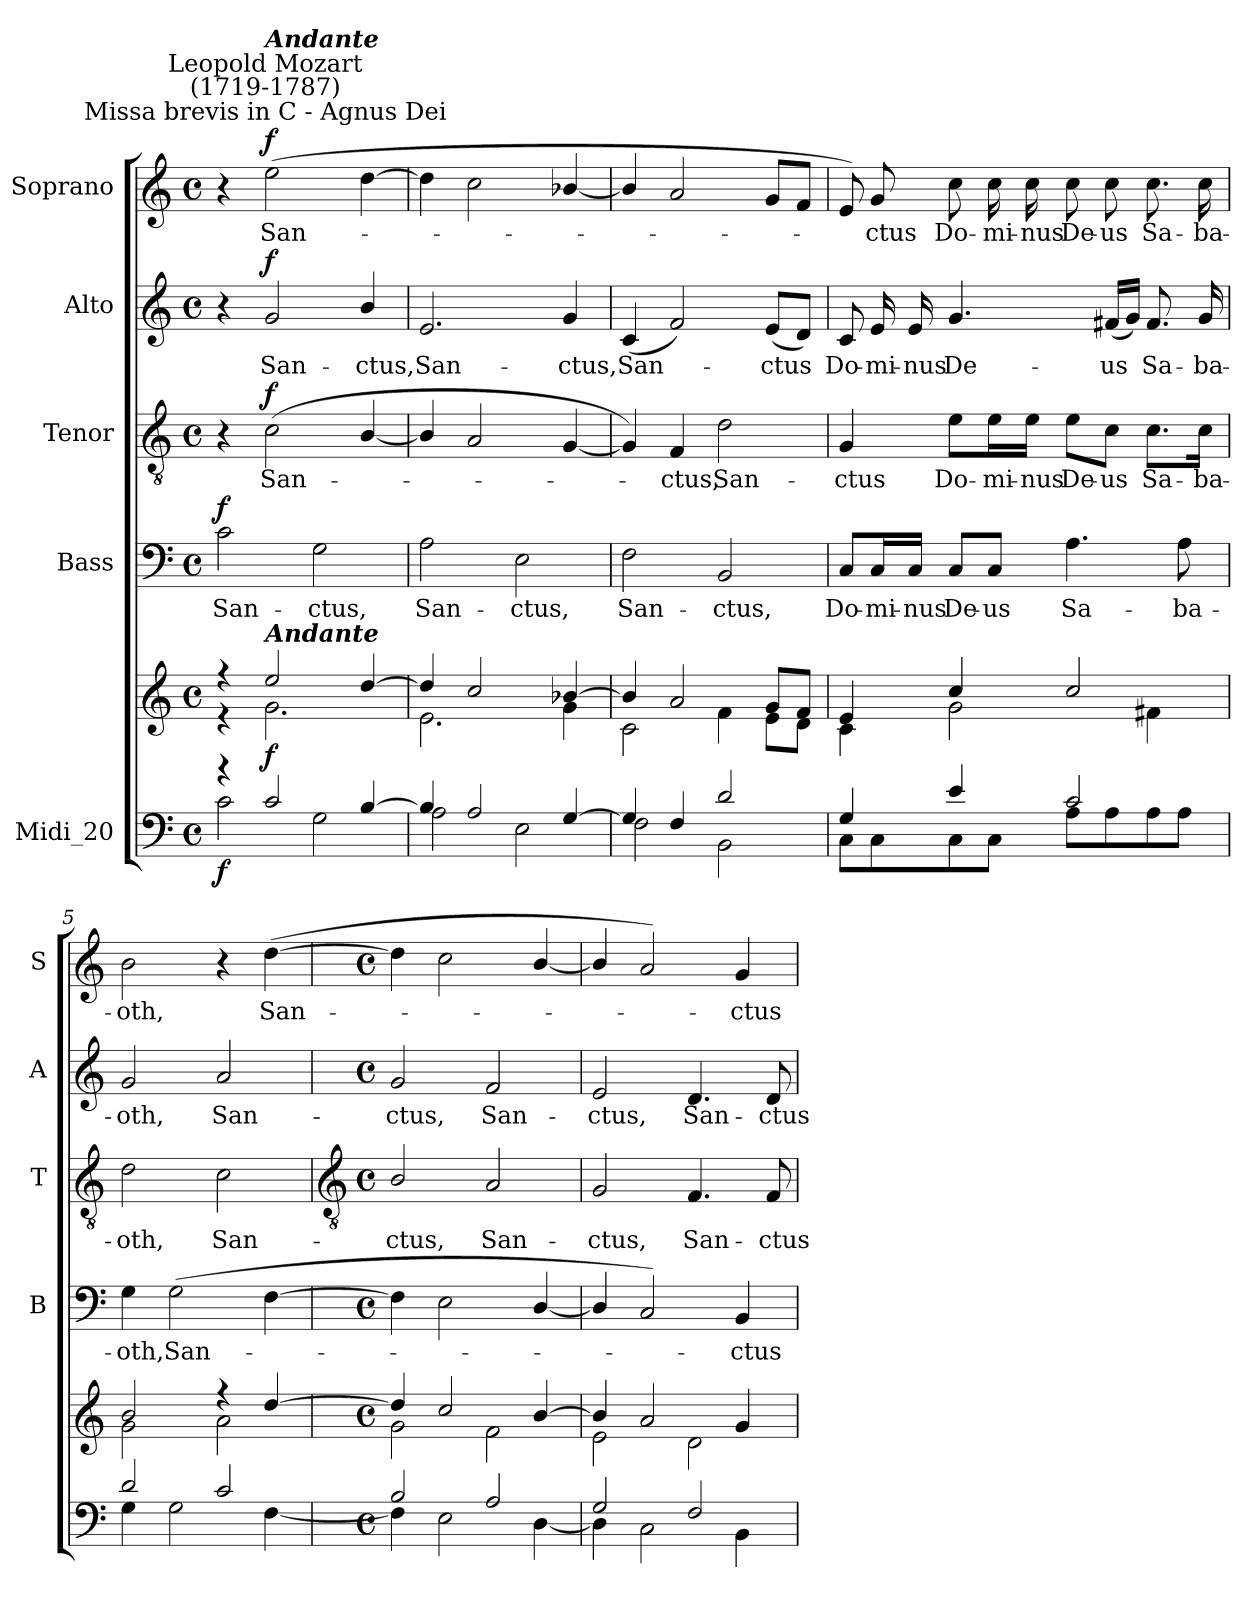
**kern	**kern	**dynam	**kern	**text	**dynam	**kern	**text	**dynam	**kern	**text	**dynam	**kern	**text	**dynam
*part5	*part5	*part5	*part4	*part4	*part4	*part3	*part3	*part3	*part2	*part2	*part2	*part1	*part1	*part1
*staff6	*staff5	*staff5/6	*staff4	*staff4	*staff4	*staff3	*staff3	*staff3	*staff2	*staff2	*staff2	*staff1	*staff1	*staff1
*I"Midi_20	*	*	*I"Bass	*	*	*I"Tenor	*	*	*I"Alto	*	*	*I"Soprano	*	*
*	*	*	*I'B	*	*	*I'T	*	*	*I'A	*	*	*I'S	*	*
*clefF4	*clefG2	*	*clefF4	*	*	*clefGv2	*	*	*clefG2	*	*	*clefG2	*	*
*k[]	*k[]	*	*k[]	*	*	*k[]	*	*	*k[]	*	*	*k[]	*	*
*C:	*C:	*	*C:	*	*	*C:	*	*	*C:	*	*	*C:	*	*
*M4/4	*M4/4	*	*M4/4	*	*	*M4/4	*	*	*M4/4	*	*	*M4/4	*	*
*met(c)	*met(c)	*	*met(c)	*	*	*met(c)	*	*	*met(c)	*	*	*met(c)	*	*
=1	=1	=1	=1	=1	=1	=1	=1	=1	=1	=1	=1	=1	=1	=1
*^	*^	*	*	*	*	*	*	*	*	*	*	*	*	*
!	!	!	!	!LO:DY:b=2	!	!LO:LY:b	!LO:DY:b	!	!	!	!	!	!	!	!	!
4r	2c\	4r	4r	f	2c	San-	f	4r	.	.	4r	.	.	4r	.	.
!	!	!	!	!	!	!	!	!	!	!	!	!	!	!LO:TX:a:cj:t=Missa brevis in C - Agnus Dei	!	!
!	!	!	!	!	!	!	!	!	!	!	!	!	!	!LO:TX:a:cj:t=Leopold Mozart\n(1719-1787)	!	!
!	!	!	!	!	!	!	!	!	!	!	!	!	!	!LO:TX:a:Bi:t=Andante	!	!
!	!	!LO:TX:a:Bi:t=Andante	!	!	!	!	!	!	!	!	!	!	!	!	!	!
!	!	!	!	!LO:DY:b	!	!	!	!	!LO:LY:b	!LO:DY:b	!	!LO:LY:b	!LO:DY:b	!	!LO:LY:b	!LO:DY:b
2c/	.	2ee/	2.g\	f	.	.	.	(<2c	San-	f	2g	San-	f	(<2ee	San-	f
!	!	!	!	!	!	!LO:LY:b	!	!	!	!	!	!	!	!	!	!
.	2G\	.	.	.	2G	-ctus,	.	.	.	.	.	.	.	.	.	.
!	!	!	!	!	!	!	!	!	!	!	!	!LO:LY:b	!	!	!	!
[4B/	.	[4dd/	.	.	.	.	.	[4B/	.	.	4b/	-ctus,	.	[4dd	.	.
=2	=2	=2	=2	=2	=2	=2	=2	=2	=2	=2	=2	=2	=2	=2	=2	=2
!	!	!	!	!	!	!LO:LY:b	!	!	!	!	!	!LO:LY:b	!	!	!	!
4B/]	2A\	4dd/]	2.e\	.	2A	San-	.	4B/]	.	.	2.e	San-	.	4dd]	.	.
2A/	.	2cc/	.	.	.	.	.	2A	.	.	.	.	.	2cc	.	.
!	!	!	!	!	!	!LO:LY:b	!	!	!	!	!	!	!	!	!	!
.	2E\	.	.	.	2E	-ctus,	.	.	.	.	.	.	.	.	.	.
!	!	!	!	!	!	!	!	!	!	!	!	!LO:LY:b	!	!	!	!
[4G/	.	[4b-X/	4g\	.	.	.	.	[4G	.	.	4g	-ctus,	.	[4b-X/	.	.
=3	=3	=3	=3	=3	=3	=3	=3	=3	=3	=3	=3	=3	=3	=3	=3	=3
!	!	!	!	!	!	!LO:LY:b	!	!	!	!	!	!LO:LY:b	!	!	!	!
4G/]	2F\	4b-/]	2c\	.	2F	San-	.	4G])	.	.	(<4c	San-	.	4b-/]	.	.
!	!	!	!	!	!	!	!	!	!LO:LY:b	!	!	!	!	!	!	!
4F/	.	2a/	.	.	.	.	.	4F	ctus,	.	2f)	.	.	2a	.	.
!	!	!	!	!	!	!LO:LY:b	!	!	!LO:LY:b	!	!	!	!	!	!	!
2d/	2BB\	.	4f\	.	2BB	-ctus,	.	2d	San-	.	.	.	.	.	.	.
!	!	!	!	!	!	!	!	!	!	!	!	!LO:LY:b	!	!	!	!
.	.	8g/L	8e\L	.	.	.	.	.	.	.	(<8eL	ctus	.	8gL	.	.
.	.	8f/J	8d\J	.	.	.	.	.	.	.	8dJ)	.	.	8fJ	.	.
=4	=4	=4	=4	=4	=4	=4	=4	=4	=4	=4	=4	=4	=4	=4	=4	=4
!	!	!	!	!	!	!LO:LY:b	!	!	!LO:LY:b	!	!	!LO:LY:b	!	!	!	!
4G/	8C\L	4e/	4c\	.	8C/L	Do-	.	4G	-ctus	.	8c	Do-	.	8e)	.	.
!	!	!	!	!	!	!LO:LY:b	!	!	!	!	!	!LO:LY:b	!	!	!LO:LY:b	!
.	8C\	.	.	.	16C/L	-mi-	.	.	.	.	16e	-mi-	.	8g	ctus	.
!	!	!	!	!	!	!LO:LY:b	!	!	!	!	!	!LO:LY:b	!	!	!	!
.	.	.	.	.	16C/JJ	-nus	.	.	.	.	16e	-nus	.	.	.	.
!	!	!	!	!	!	!LO:LY:b	!	!	!LO:LY:b	!	!	!LO:LY:b	!	!	!LO:LY:b	!
4e/	8C\	4cc/	2g\	.	8C/L	De-	.	8e\L	Do-	.	4.g	De-	.	8cc	Do-	.
!	!	!	!	!	!	!LO:LY:b	!	!	!LO:LY:b	!	!	!	!	!	!LO:LY:b	!
.	8C\J	.	.	.	8C/J	-us	.	16e\L	-mi-	.	.	.	.	16cc	-mi-	.
!	!	!	!	!	!	!	!	!	!LO:LY:b	!	!	!	!	!	!LO:LY:b	!
.	.	.	.	.	.	.	.	16e\JJ	-nus	.	.	.	.	16cc	-nus	.
!	!	!	!	!	!	!LO:LY:b	!	!	!LO:LY:b	!	!	!	!	!	!LO:LY:b	!
2c/	8A\L	2cc/	.	.	4.A	Sa-	.	8e\L	De-	.	.	.	.	8cc	De-	.
!	!	!	!	!	!	!	!	!	!LO:LY:b	!	!	!LO:LY:b	!	!	!LO:LY:b	!
.	8A\	.	.	.	.	.	.	8c\J	-us	.	(<16f#XLL	-us	.	8cc	-us	.
.	.	.	.	.	.	.	.	.	.	.	16gJJ)	.	.	.	.	.
!	!	!	!	!	!	!	!	!	!LO:LY:b	!	!	!LO:LY:b	!	!	!LO:LY:b	!
.	8A\	.	4f#X\	.	.	.	.	8.c\L	Sa-	.	8.f#	Sa-	.	8.cc	Sa-	.
!	!	!	!	!	!	!LO:LY:b	!	!	!	!	!	!	!	!	!	!
.	8A\J	.	.	.	8A	-ba-	.	.	.	.	.	.	.	.	.	.
!	!	!	!	!	!	!	!	!	!LO:LY:b	!	!	!LO:LY:b	!	!	!LO:LY:b	!
.	.	.	.	.	.	.	.	16c\Jk	-ba-	.	16g	-ba-	.	16cc	-ba-	.
=5	=5	=5	=5	=5	=5	=5	=5	=5	=5	=5	=5	=5	=5	=5	=5	=5
!	!	!	!	!	!	!LO:LY:b	!	!	!LO:LY:b	!	!	!LO:LY:b	!	!	!LO:LY:b	!
2d/	4G\	2b/	2g\	.	4G	-oth,	.	2d	-oth,	.	2g	-oth,	.	2b	-oth,	.
!	!	!	!	!	!	!LO:LY:b	!	!	!	!	!	!	!	!	!	!
.	2G\	.	.	.	(<2G	San-	.	.	.	.	.	.	.	.	.	.
!	!	!	!	!	!	!	!	!	!LO:LY:b	!	!	!LO:LY:b	!	!	!	!
2c/	.	4r	2a\	.	.	.	.	2c	San-	.	2a	San-	.	4r	.	.
!	!	!	!	!	!	!	!	!	!	!	!	!	!	!	!LO:LY:b	!
.	[4F\	[4dd/	.	.	[4F	.	.	.	.	.	.	.	.	(<[4dd	San-	.
!!LO:LB:g=z
=6	=6	=6	=6	=6	=6	=6	=6	=6	=6	=6	=6	=6	=6	=6	=6	=6
*	*	*	*	*	*	*	*	*clefGv2	*	*	*	*	*	*	*	*
*M4/4	*	*M4/4	*	*	*M4/4	*	*	*M4/4	*	*	*M4/4	*	*	*M4/4	*	*
*met(c)	*	*met(c)	*	*	*met(c)	*	*	*met(c)	*	*	*met(c)	*	*	*met(c)	*	*
!	!	!	!	!	!	!	!	!	!LO:LY:b	!	!	!LO:LY:b	!	!	!	!
2B/	4F\]	4dd/]	2g\	.	4F]	.	.	2B/	-ctus,	.	2g	-ctus,	.	4dd]	.	.
.	2E\	2cc/	.	.	2E	.	.	.	.	.	.	.	.	2cc	.	.
!	!	!	!	!	!	!	!	!	!LO:LY:b	!	!	!LO:LY:b	!	!	!	!
2A/	.	.	2f\	.	.	.	.	2A	San-	.	2f	San-	.	.	.	.
.	[4D\	[4b/	.	.	[4D/	.	.	.	.	.	.	.	.	[4b/	.	.
=7	=7	=7	=7	=7	=7	=7	=7	=7	=7	=7	=7	=7	=7	=7	=7	=7
!	!	!	!	!	!	!	!	!	!LO:LY:b	!	!	!LO:LY:b	!	!	!	!
2G/	4D\]	4b/]	2e\	.	4D/]	.	.	2G	-ctus,	.	2e	-ctus,	.	4b/]	.	.
.	2C\	2a/	.	.	2C)	.	.	.	.	.	.	.	.	2a)	.	.
!	!	!	!	!	!	!	!	!	!LO:LY:b	!	!	!LO:LY:b	!	!	!	!
2F/	.	.	2d\	.	.	.	.	4.F	San-	.	4.d	San-	.	.	.	.
!	!	!	!	!	!	!LO:LY:b	!	!	!	!	!	!	!	!	!LO:LY:b	!
.	4BB\	4g/	.	.	4BB	ctus	.	.	.	.	.	.	.	4g	ctus	.
!	!	!	!	!	!	!	!	!	!LO:LY:b	!	!	!LO:LY:b	!	!	!	!
.	.	.	.	.	.	.	.	8F	-ctus	.	8d	-ctus	.	.	.	.
*v	*v	*	*	*	*	*	*	*	*	*	*	*	*	*	*	*
*	*v	*v	*	*	*	*	*	*	*	*	*	*	*	*	*
=	=	=	=	=	=	=	=	=	=	=	=	=	=	=
*-	*-	*-	*-	*-	*-	*-	*-	*-	*-	*-	*-	*-	*-	*-
